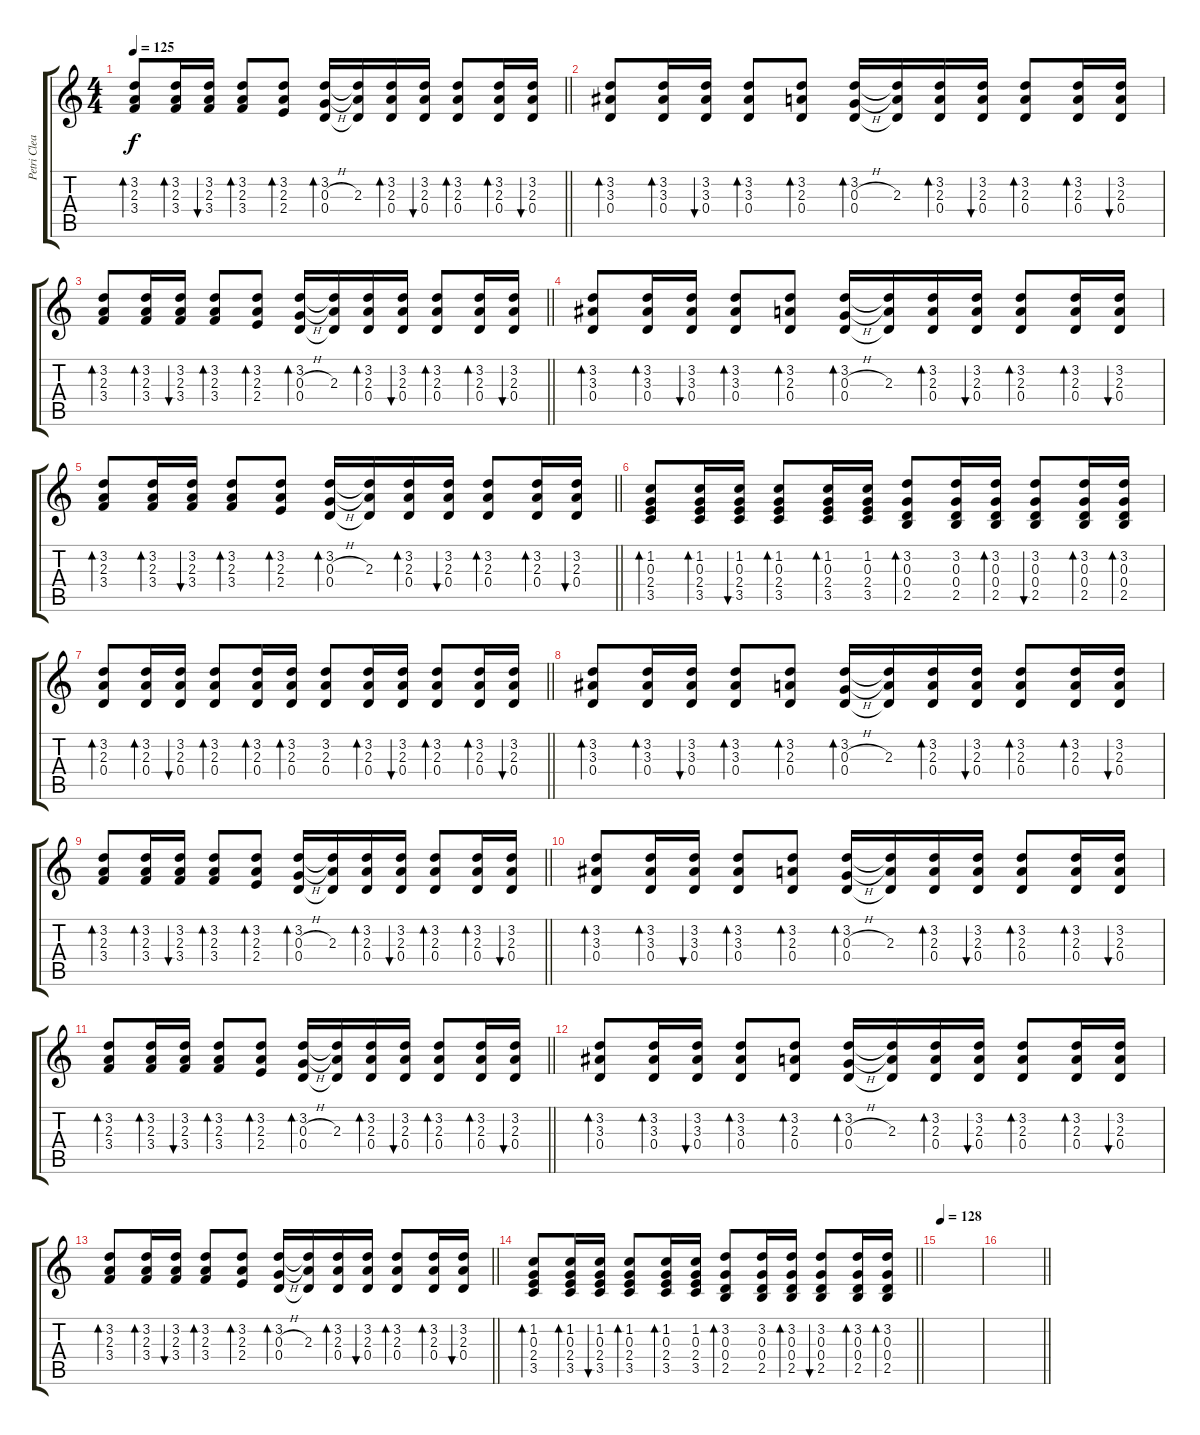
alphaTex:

\track ("Petri Clean" "Petri Clea") {instrument acousticguitarsteel}
\staff {score tabs}
\tuning (E4 B3 G3 D3 A2 E2) {hide}
\ts (4 4)
\tempo 125
\clef g2
\barLineRight lightlight
\ks c
(3.2 2.3 3.4).8{bd 60 dy f} (3.2 2.3 3.4).16{bd 60} (3.2 2.3 3.4).16{bu 60} (3.2 2.3 3.4).8{bd 60} (3.2 2.3 2.4).8{bd 60} (3.2 0.3{h} 0.4).16{bd 60} (3.2{t} 2.3 0.4{t}).16 (3.2 2.3 0.4).16{bd 60} (3.2 2.3 0.4).16{bu 60} (3.2 2.3 0.4).8{bd 60} (3.2 2.3 0.4).16{bd 60} (3.2 2.3 0.4).16{bu 60} |
(3.2 3.3 0.4).8{bd 60} (3.2 3.3 0.4).16{bd 60} (3.2 3.3 0.4).16{bu 60} (3.2 3.3 0.4).8{bd 60} (3.2 2.3 0.4).8{bd 60} (3.2 0.3{h} 0.4).16{bd 60} (3.2{t} 2.3 0.4{t}).16 (3.2 2.3 0.4).16{bd 60} (3.2 2.3 0.4).16{bu 60} (3.2 2.3 0.4).8{bd 60} (3.2 2.3 0.4).16{bd 60} (3.2 2.3 0.4).16{bu 60} |
\barLineRight lightlight
(3.2 2.3 3.4).8{bd 60} (3.2 2.3 3.4).16{bd 60} (3.2 2.3 3.4).16{bu 60} (3.2 2.3 3.4).8{bd 60} (3.2 2.3 2.4).8{bd 60} (3.2 0.3{h} 0.4).16{bd 60} (3.2{t} 2.3 0.4{t}).16 (3.2 2.3 0.4).16{bd 60} (3.2 2.3 0.4).16{bu 60} (3.2 2.3 0.4).8{bd 60} (3.2 2.3 0.4).16{bd 60} (3.2 2.3 0.4).16{bu 60} |
\section ("" "")
(3.2 3.3 0.4).8{bd 60} (3.2 3.3 0.4).16{bd 60} (3.2 3.3 0.4).16{bu 60} (3.2 3.3 0.4).8{bd 60} (3.2 2.3 0.4).8{bd 60} (3.2 0.3{h} 0.4).16{bd 60} (3.2{t} 2.3 0.4{t}).16 (3.2 2.3 0.4).16{bd 60} (3.2 2.3 0.4).16{bu 60} (3.2 2.3 0.4).8{bd 60} (3.2 2.3 0.4).16{bd 60} (3.2 2.3 0.4).16{bu 60} |
\barLineRight lightlight
(3.2 2.3 3.4).8{bd 60} (3.2 2.3 3.4).16{bd 60} (3.2 2.3 3.4).16{bu 60} (3.2 2.3 3.4).8{bd 60} (3.2 2.3 2.4).8{bd 60} (3.2 0.3{h} 0.4).16{bd 60} (3.2{t} 2.3 0.4{t}).16 (3.2 2.3 0.4).16{bd 60} (3.2 2.3 0.4).16{bu 60} (3.2 2.3 0.4).8{bd 60} (3.2 2.3 0.4).16{bd 60} (3.2 2.3 0.4).16{bu 60} |
(1.2 0.3 2.4 3.5).8{bd 60} (1.2 0.3 2.4 3.5).16{bd 60} (1.2 0.3 2.4 3.5).16{bu 60} (1.2 0.3 2.4 3.5).8{bd 60} (1.2 0.3 2.4 3.5).16{bd 60} (1.2 0.3 2.4 3.5).16 (3.2 0.3 0.4 2.5).8{bd 60} (3.2 0.3 0.4 2.5).16 (3.2 0.3 0.4 2.5).16{bd 60} (3.2 0.3 0.4 2.5).8{bu 60} (3.2 0.3 0.4 2.5).16{bd 60} (3.2 0.3 0.4 2.5).16{bd 60} |
\barLineRight lightlight
(3.2 2.3 0.4).8{bd 60} (3.2 2.3 0.4).16{bd 60} (3.2 2.3 0.4).16{bu 60} (3.2 2.3 0.4).8{bd 60} (3.2 2.3 0.4).16{bd 60} (3.2 2.3 0.4).16{bd 60} (3.2 2.3 0.4).8 (3.2 2.3 0.4).16{bd 60} (3.2 2.3 0.4).16{bu 60} (3.2 2.3 0.4).8{bd 60} (3.2 2.3 0.4).16{bd 60} (3.2 2.3 0.4).16{bu 60} |
\section ("" "")
(3.2 3.3 0.4).8{bd 60} (3.2 3.3 0.4).16{bd 60} (3.2 3.3 0.4).16{bu 60} (3.2 3.3 0.4).8{bd 60} (3.2 2.3 0.4).8{bd 60} (3.2 0.3{h} 0.4).16{bd 60} (3.2{t} 2.3 0.4{t}).16 (3.2 2.3 0.4).16{bd 60} (3.2 2.3 0.4).16{bu 60} (3.2 2.3 0.4).8{bd 60} (3.2 2.3 0.4).16{bd 60} (3.2 2.3 0.4).16{bu 60} |
\barLineRight lightlight
(3.2 2.3 3.4).8{bd 60} (3.2 2.3 3.4).16{bd 60} (3.2 2.3 3.4).16{bu 60} (3.2 2.3 3.4).8{bd 60} (3.2 2.3 2.4).8{bd 60} (3.2 0.3{h} 0.4).16{bd 60} (3.2{t} 2.3 0.4{t}).16 (3.2 2.3 0.4).16{bd 60} (3.2 2.3 0.4).16{bu 60} (3.2 2.3 0.4).8{bd 60} (3.2 2.3 0.4).16{bd 60} (3.2 2.3 0.4).16{bu 60} |
(3.2 3.3 0.4).8{bd 60} (3.2 3.3 0.4).16{bd 60} (3.2 3.3 0.4).16{bu 60} (3.2 3.3 0.4).8{bd 60} (3.2 2.3 0.4).8{bd 60} (3.2 0.3{h} 0.4).16{bd 60} (3.2{t} 2.3 0.4{t}).16 (3.2 2.3 0.4).16{bd 60} (3.2 2.3 0.4).16{bu 60} (3.2 2.3 0.4).8{bd 60} (3.2 2.3 0.4).16{bd 60} (3.2 2.3 0.4).16{bu 60} |
\barLineRight lightlight
(3.2 2.3 3.4).8{bd 60} (3.2 2.3 3.4).16{bd 60} (3.2 2.3 3.4).16{bu 60} (3.2 2.3 3.4).8{bd 60} (3.2 2.3 2.4).8{bd 60} (3.2 0.3{h} 0.4).16{bd 60} (3.2{t} 2.3 0.4{t}).16 (3.2 2.3 0.4).16{bd 60} (3.2 2.3 0.4).16{bu 60} (3.2 2.3 0.4).8{bd 60} (3.2 2.3 0.4).16{bd 60} (3.2 2.3 0.4).16{bu 60} |
\section ("" "")
(3.2 3.3 0.4).8{bd 60} (3.2 3.3 0.4).16{bd 60} (3.2 3.3 0.4).16{bu 60} (3.2 3.3 0.4).8{bd 60} (3.2 2.3 0.4).8{bd 60} (3.2 0.3{h} 0.4).16{bd 60} (3.2{t} 2.3 0.4{t}).16 (3.2 2.3 0.4).16{bd 60} (3.2 2.3 0.4).16{bu 60} (3.2 2.3 0.4).8{bd 60} (3.2 2.3 0.4).16{bd 60} (3.2 2.3 0.4).16{bu 60} |
\barLineRight lightlight
(3.2 2.3 3.4).8{bd 60} (3.2 2.3 3.4).16{bd 60} (3.2 2.3 3.4).16{bu 60} (3.2 2.3 3.4).8{bd 60} (3.2 2.3 2.4).8{bd 60} (3.2 0.3{h} 0.4).16{bd 60} (3.2{t} 2.3 0.4{t}).16 (3.2 2.3 0.4).16{bd 60} (3.2 2.3 0.4).16{bu 60} (3.2 2.3 0.4).8{bd 60} (3.2 2.3 0.4).16{bd 60} (3.2 2.3 0.4).16{bu 60} |
\barLineRight lightlight
(1.2 0.3 2.4 3.5).8{bd 60} (1.2 0.3 2.4 3.5).16{bd 60} (1.2 0.3 2.4 3.5).16{bu 60} (1.2 0.3 2.4 3.5).8{bd 60} (1.2 0.3 2.4 3.5).16{bd 60} (1.2 0.3 2.4 3.5).16 (3.2 0.3 0.4 2.5).8{bd 60} (3.2 0.3 0.4 2.5).16 (3.2 0.3 0.4 2.5).16{bd 60} (3.2 0.3 0.4 2.5).8{bu 60} (3.2 0.3 0.4 2.5).16{bd 60} (3.2 0.3 0.4 2.5).16{bd 60} |
\section ("" "")
\tempo 128
|
\barLineRight lightlight
